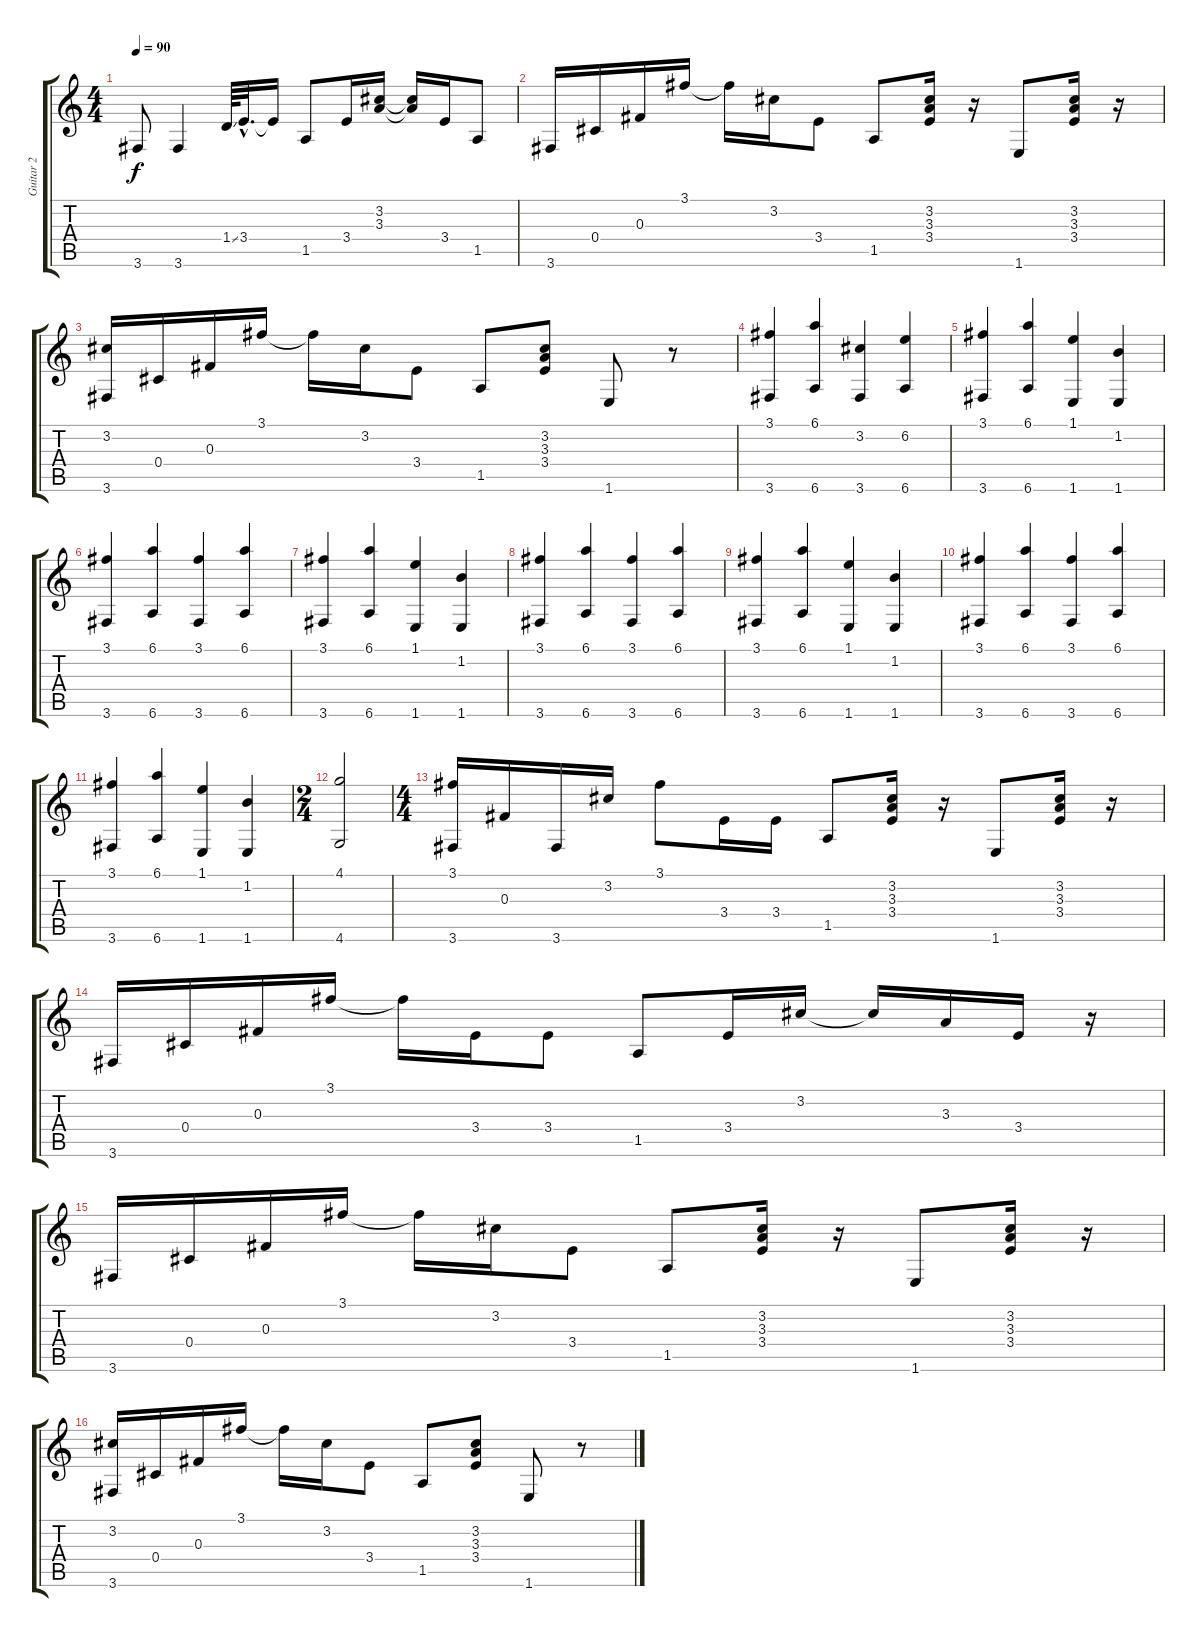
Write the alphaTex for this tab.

\track ("Guitar 2" "Guitar 2") {instrument acousticguitarsteel}
\staff {score tabs}
\tuning (Eb4 Bb3 Gb3 Db3 Ab2 Eb2) {hide}
\ts (4 4)
\tempo 90
\clef g2
\ks c
3.6.8{dy f} 3.6.4 1.4{ss}.64 3.4{hac}.32{d} 3.4{t}.16 1.5.8 3.4.16 (3.2 3.3).16 (3.2{t} 3.3{t}).16 3.4.16 1.5.8 |
3.6.16 0.4.16 0.3.16 3.1.16 3.1{t}.16 3.2.16 3.4.8 1.5.8 (3.2 3.3 3.4).16 r.16 1.6.8 (3.2 3.3 3.4).16 r.16 |
(3.2 3.6).16 0.4.16 0.3.16 3.1.16 3.1{t}.16 3.2.16 3.4.8 1.5.8 (3.2 3.3 3.4).8 1.6.8 r.8 |
(3.1 3.6).4 (6.1 6.6).4 (3.2 3.6).4 (6.2 6.6).4 |
(3.1 3.6).4 (6.1 6.6).4 (1.1 1.6).4 (1.2 1.6).4 |
(3.1 3.6).4 (6.1 6.6).4 (3.1 3.6).4 (6.1 6.6).4 |
(3.1 3.6).4 (6.1 6.6).4 (1.1 1.6).4 (1.2 1.6).4 |
(3.1 3.6).4 (6.1 6.6).4 (3.1 3.6).4 (6.1 6.6).4 |
(3.1 3.6).4 (6.1 6.6).4 (1.1 1.6).4 (1.2 1.6).4 |
(3.1 3.6).4 (6.1 6.6).4 (3.1 3.6).4 (6.1 6.6).4 |
(3.1 3.6).4 (6.1 6.6).4 (1.1 1.6).4 (1.2 1.6).4 |
\ts (2 4)
(4.1 4.6).2 |
\ts (4 4)
(3.1 3.6).16 0.3.16 3.6.16 3.2.16 3.1.8 3.4.16 3.4.16 1.5.8 (3.2 3.3 3.4).16 r.16 1.6.8 (3.2 3.3 3.4).16 r.16 |
3.6.16 0.4.16 0.3.16 3.1.16 3.1{t}.16 3.4.16 3.4.8 1.5.8 3.4.16 3.2.16 3.2{t}.16 3.3.16 3.4.16 r.16 |
3.6.16 0.4.16 0.3.16 3.1.16 3.1{t}.16 3.2.16 3.4.8 1.5.8 (3.2 3.3 3.4).16 r.16 1.6.8 (3.2 3.3 3.4).16 r.16 |
(3.2 3.6).16 0.4.16 0.3.16 3.1.16 3.1{t}.16 3.2.16 3.4.8 1.5.8 (3.2 3.3 3.4).8 1.6.8 r.8
